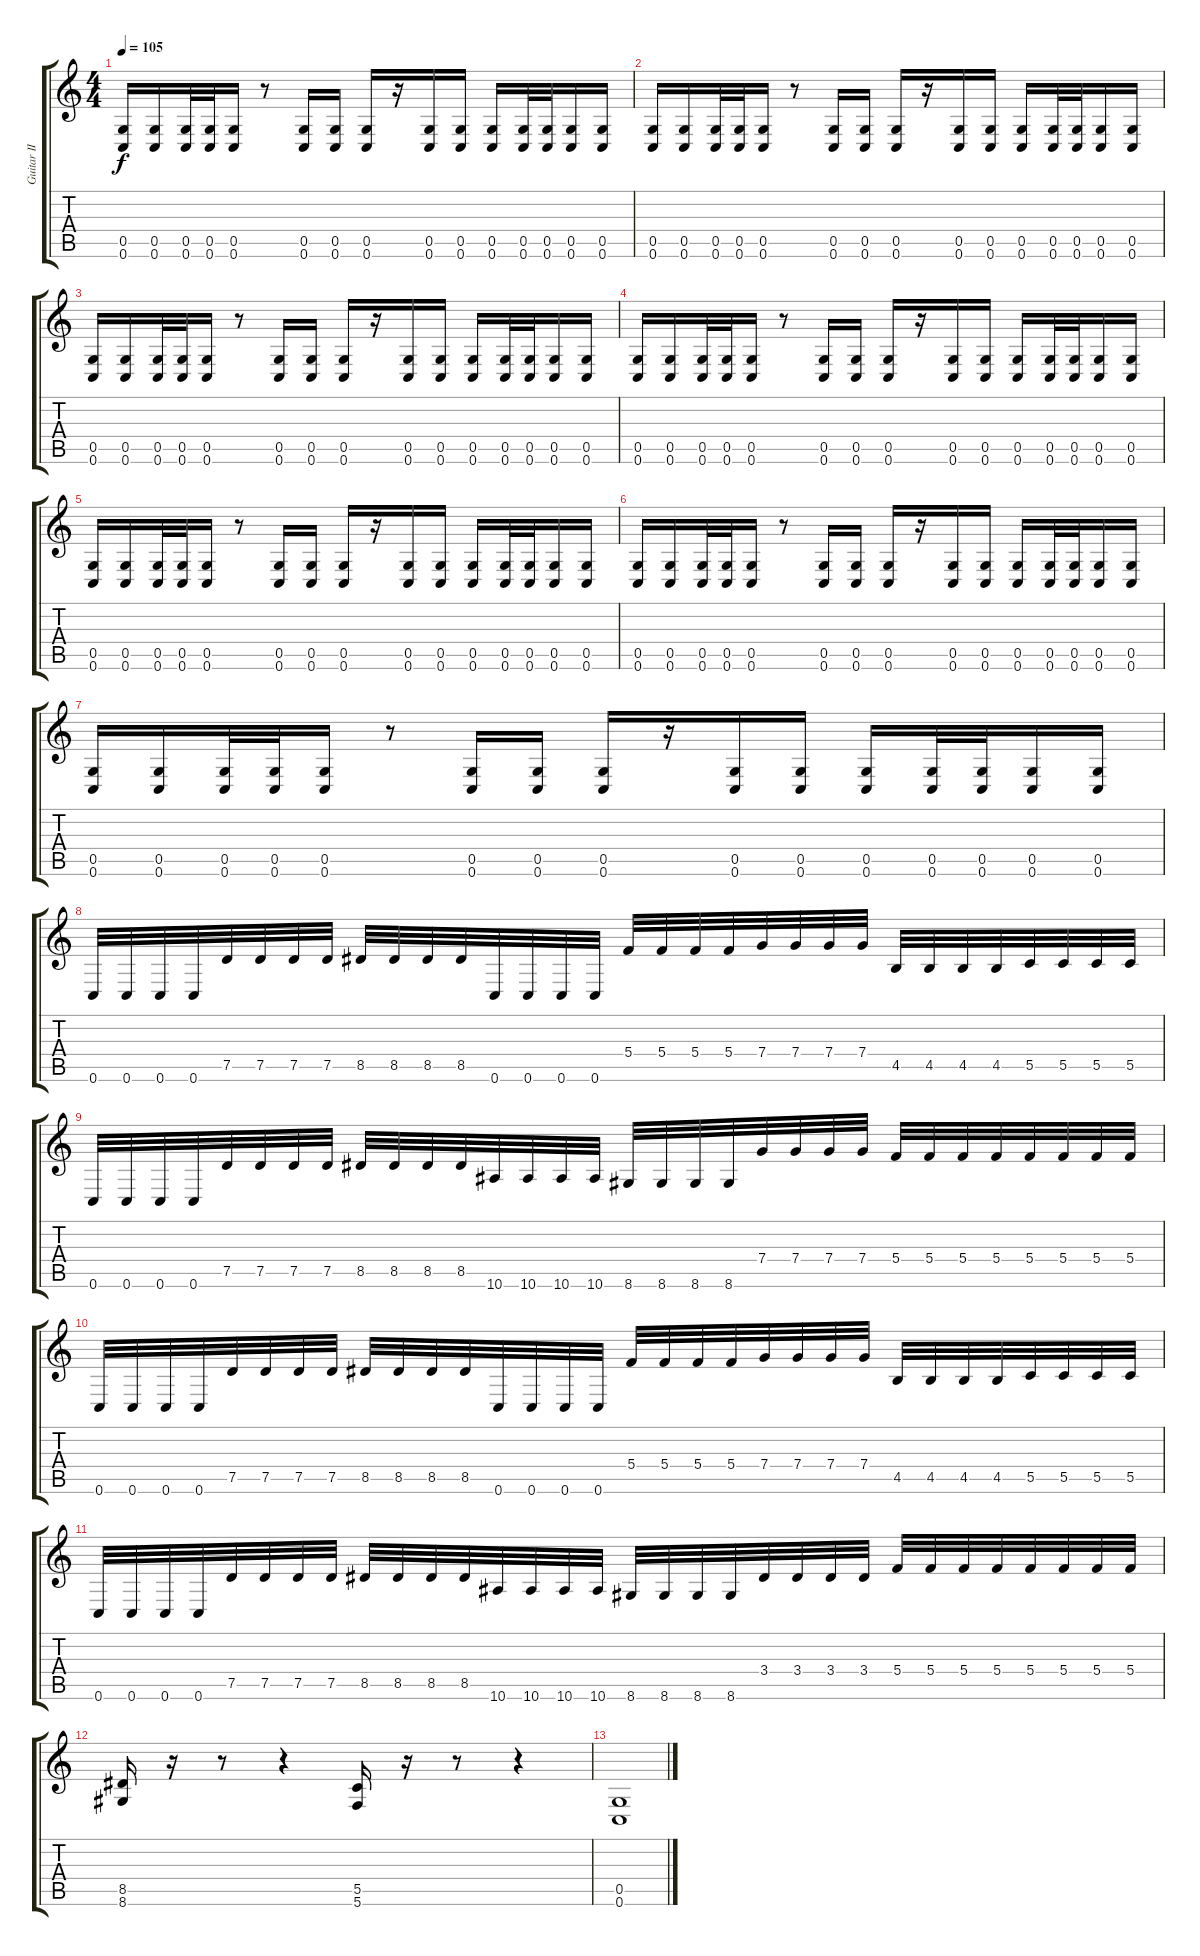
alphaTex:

\track ("Guitar II" "Guitar II") {instrument distortionguitar}
\staff {score tabs}
\tuning (D4 A3 F3 C3 G2 C2) {hide}
\ts (4 4)
\tempo 105
\clef g2
\ks c
(0.5 0.6).16{dy f} (0.5 0.6).16 (0.5 0.6).32 (0.5 0.6).32 (0.5 0.6).16 r.8 (0.5 0.6).16 (0.5 0.6).16 (0.5 0.6).16 r.16 (0.5 0.6).16 (0.5 0.6).16 (0.5 0.6).16 (0.5 0.6).32 (0.5 0.6).32 (0.5 0.6).16 (0.5 0.6).16 |
(0.5 0.6).16 (0.5 0.6).16 (0.5 0.6).32 (0.5 0.6).32 (0.5 0.6).16 r.8 (0.5 0.6).16 (0.5 0.6).16 (0.5 0.6).16 r.16 (0.5 0.6).16 (0.5 0.6).16 (0.5 0.6).16 (0.5 0.6).32 (0.5 0.6).32 (0.5 0.6).16 (0.5 0.6).16 |
(0.5 0.6).16 (0.5 0.6).16 (0.5 0.6).32 (0.5 0.6).32 (0.5 0.6).16 r.8 (0.5 0.6).16 (0.5 0.6).16 (0.5 0.6).16 r.16 (0.5 0.6).16 (0.5 0.6).16 (0.5 0.6).16 (0.5 0.6).32 (0.5 0.6).32 (0.5 0.6).16 (0.5 0.6).16 |
(0.5 0.6).16 (0.5 0.6).16 (0.5 0.6).32 (0.5 0.6).32 (0.5 0.6).16 r.8 (0.5 0.6).16 (0.5 0.6).16 (0.5 0.6).16 r.16 (0.5 0.6).16 (0.5 0.6).16 (0.5 0.6).16 (0.5 0.6).32 (0.5 0.6).32 (0.5 0.6).16 (0.5 0.6).16 |
(0.5 0.6).16 (0.5 0.6).16 (0.5 0.6).32 (0.5 0.6).32 (0.5 0.6).16 r.8 (0.5 0.6).16 (0.5 0.6).16 (0.5 0.6).16 r.16 (0.5 0.6).16 (0.5 0.6).16 (0.5 0.6).16 (0.5 0.6).32 (0.5 0.6).32 (0.5 0.6).16 (0.5 0.6).16 |
(0.5 0.6).16 (0.5 0.6).16 (0.5 0.6).32 (0.5 0.6).32 (0.5 0.6).16 r.8 (0.5 0.6).16 (0.5 0.6).16 (0.5 0.6).16 r.16 (0.5 0.6).16 (0.5 0.6).16 (0.5 0.6).16 (0.5 0.6).32 (0.5 0.6).32 (0.5 0.6).16 (0.5 0.6).16 |
(0.5 0.6).16 (0.5 0.6).16 (0.5 0.6).32 (0.5 0.6).32 (0.5 0.6).16 r.8 (0.5 0.6).16 (0.5 0.6).16 (0.5 0.6).16 r.16 (0.5 0.6).16 (0.5 0.6).16 (0.5 0.6).16 (0.5 0.6).32 (0.5 0.6).32 (0.5 0.6).16 (0.5 0.6).16 |
0.6.32{volume 13 instrument distortionguitar} 0.6.32 0.6.32 0.6.32 7.5.32 7.5.32 7.5.32 7.5.32 8.5.32 8.5.32 8.5.32 8.5.32 0.6.32 0.6.32 0.6.32 0.6.32 5.4.32 5.4.32 5.4.32 5.4.32 7.4.32 7.4.32 7.4.32 7.4.32 4.5.32 4.5.32 4.5.32 4.5.32 5.5.32 5.5.32 5.5.32 5.5.32 |
0.6.32 0.6.32 0.6.32 0.6.32 7.5.32 7.5.32 7.5.32 7.5.32 8.5.32 8.5.32 8.5.32 8.5.32 10.6.32 10.6.32 10.6.32 10.6.32 8.6.32 8.6.32 8.6.32 8.6.32 7.4.32 7.4.32 7.4.32 7.4.32 5.4.32 5.4.32 5.4.32 5.4.32 5.4.32 5.4.32 5.4.32 5.4.32 |
0.6.32 0.6.32 0.6.32 0.6.32 7.5.32 7.5.32 7.5.32 7.5.32 8.5.32 8.5.32 8.5.32 8.5.32 0.6.32 0.6.32 0.6.32 0.6.32 5.4.32 5.4.32 5.4.32 5.4.32 7.4.32 7.4.32 7.4.32 7.4.32 4.5.32 4.5.32 4.5.32 4.5.32 5.5.32 5.5.32 5.5.32 5.5.32 |
0.6.32 0.6.32 0.6.32 0.6.32 7.5.32 7.5.32 7.5.32 7.5.32 8.5.32 8.5.32 8.5.32 8.5.32 10.6.32 10.6.32 10.6.32 10.6.32 8.6.32 8.6.32 8.6.32 8.6.32 3.4.32 3.4.32 3.4.32 3.4.32 5.4.32 5.4.32 5.4.32 5.4.32 5.4.32 5.4.32 5.4.32 5.4.32 |
(8.5 8.6).16 r.16 r.8 r.4 (5.5 5.6).16 r.16 r.8 r.4 |
(0.5 0.6).1
